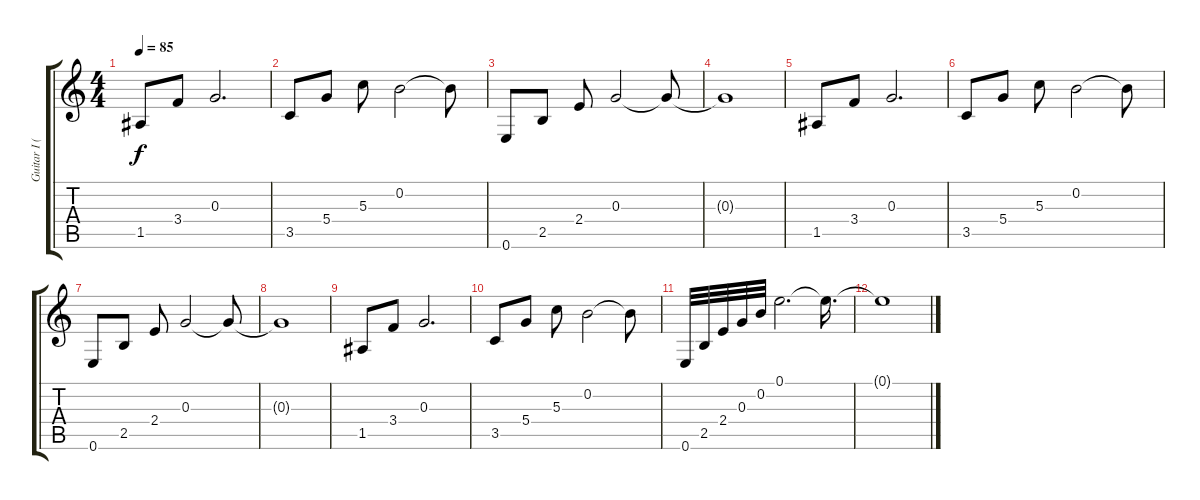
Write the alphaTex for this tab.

\track ("Guitar I (Inoran)" "Guitar I (") {instrument electricguitarclean}
\staff {score tabs}
\tuning (E4 B3 G3 D3 A2 E2) {hide}
\ts (4 4)
\tempo 85
\clef g2
\ks c
1.5.8{dy f} 3.4.8 0.3.2{d} |
3.5.8 5.4.8 5.3.8 0.2.2 0.2{t}.8 |
0.6.8 2.5.8 2.4.8 0.3.2 0.3{t}.8 |
0.3{t}.1 |
1.5.8 3.4.8 0.3.2{d} |
3.5.8 5.4.8 5.3.8 0.2.2 0.2{t}.8 |
0.6.8 2.5.8 2.4.8 0.3.2 0.3{t}.8 |
0.3{t}.1 |
1.5.8 3.4.8 0.3.2{d} |
3.5.8 5.4.8 5.3.8 0.2.2 0.2{t}.8 |
0.6.32 2.5.32 2.4.32 0.3.32 0.2.32 0.1.2{d} 0.1{t}.16{d} |
0.1{t}.1
